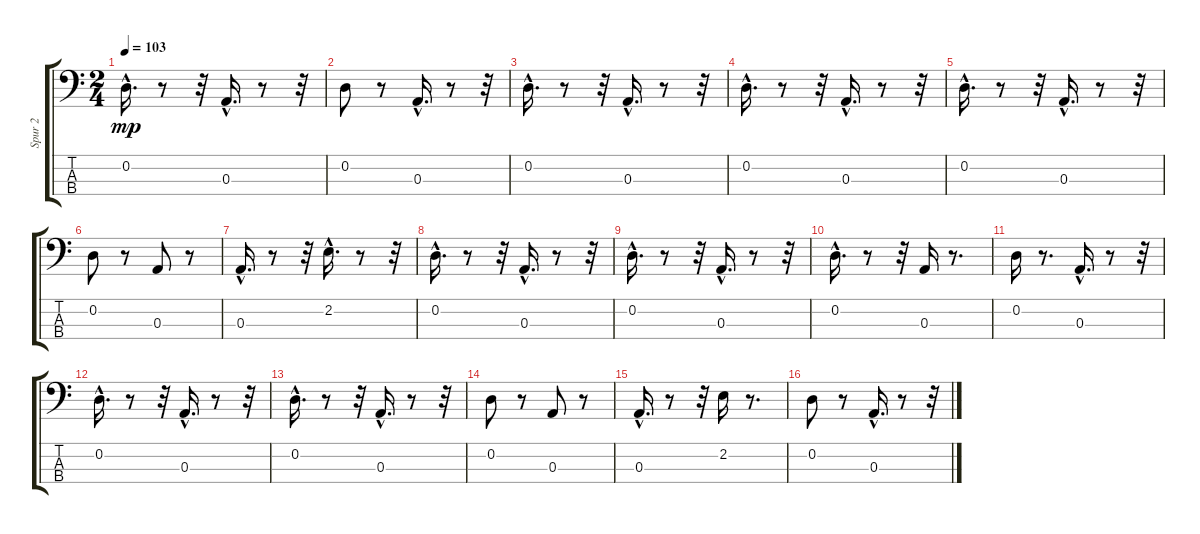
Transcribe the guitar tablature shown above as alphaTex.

\track ("Spur 2" "Spur 2") {instrument fretlessbass}
\staff {score tabs}
\tuning (G2 D2 A1 E1) {hide}
\ts (2 4)
\tempo 103
\clef f4
\ks c
0.2{hac}.16{d dy mp} r.8 r.32 0.3{hac}.16{d} r.8 r.32 |
0.2.8 r.8 0.3{hac}.16{d} r.8 r.32 |
0.2{hac}.16{d} r.8 r.32 0.3{hac}.16{d} r.8 r.32 |
0.2{hac}.16{d} r.8 r.32 0.3{hac}.16{d} r.8 r.32 |
0.2{hac}.16{d} r.8 r.32 0.3{hac}.16{d} r.8 r.32 |
0.2.8 r.8 0.3.8 r.8 |
0.3{hac}.16{d} r.8 r.32 2.2{hac}.16{d} r.8 r.32 |
0.2{hac}.16{d} r.8 r.32 0.3{hac}.16{d} r.8 r.32 |
0.2{hac}.16{d} r.8 r.32 0.3{hac}.16{d} r.8 r.32 |
0.2{hac}.16{d} r.8 r.32 0.3.16 r.8{d} |
0.2.16 r.8{d} 0.3{hac}.16{d} r.8 r.32 |
0.2{hac}.16{d} r.8 r.32 0.3{hac}.16{d} r.8 r.32 |
0.2{hac}.16{d} r.8 r.32 0.3{hac}.16{d} r.8 r.32 |
0.2.8 r.8 0.3.8 r.8 |
0.3{hac}.16{d} r.8 r.32 2.2.16 r.8{d} |
0.2.8 r.8 0.3{hac}.16{d} r.8 r.32
